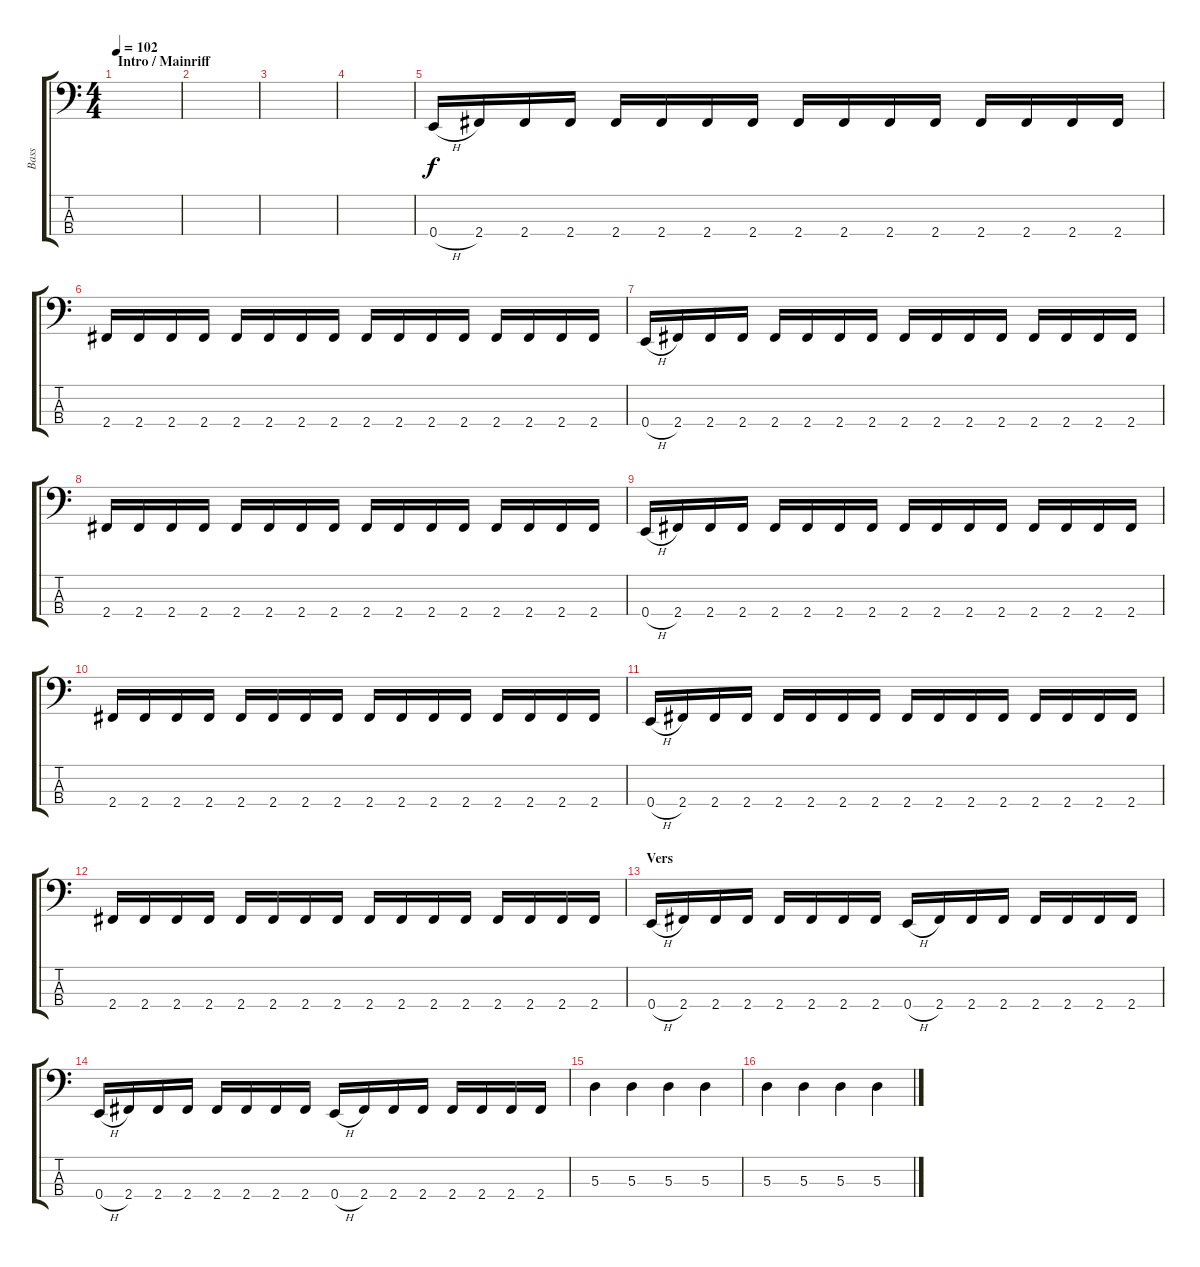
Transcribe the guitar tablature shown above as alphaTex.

\track ("Bass" "Bass") {instrument electricbassfinger}
\staff {score tabs}
\tuning (G2 D2 A1 E1) {hide}
\ts (4 4)
\section ("" "Intro / Mainriff")
\tempo 102
\clef f4
\ks c
|
|
|
|
0.4{h}.16 2.4.16 2.4.16 2.4.16 2.4.16 2.4.16 2.4.16 2.4.16 2.4.16 2.4.16 2.4.16 2.4.16 2.4.16 2.4.16 2.4.16 2.4.16 |
2.4.16 2.4.16 2.4.16 2.4.16 2.4.16 2.4.16 2.4.16 2.4.16 2.4.16 2.4.16 2.4.16 2.4.16 2.4.16 2.4.16 2.4.16 2.4.16 |
0.4{h}.16 2.4.16 2.4.16 2.4.16 2.4.16 2.4.16 2.4.16 2.4.16 2.4.16 2.4.16 2.4.16 2.4.16 2.4.16 2.4.16 2.4.16 2.4.16 |
2.4.16 2.4.16 2.4.16 2.4.16 2.4.16 2.4.16 2.4.16 2.4.16 2.4.16 2.4.16 2.4.16 2.4.16 2.4.16 2.4.16 2.4.16 2.4.16 |
0.4{h}.16 2.4.16 2.4.16 2.4.16 2.4.16 2.4.16 2.4.16 2.4.16 2.4.16 2.4.16 2.4.16 2.4.16 2.4.16 2.4.16 2.4.16 2.4.16 |
2.4.16 2.4.16 2.4.16 2.4.16 2.4.16 2.4.16 2.4.16 2.4.16 2.4.16 2.4.16 2.4.16 2.4.16 2.4.16 2.4.16 2.4.16 2.4.16 |
0.4{h}.16 2.4.16 2.4.16 2.4.16 2.4.16 2.4.16 2.4.16 2.4.16 2.4.16 2.4.16 2.4.16 2.4.16 2.4.16 2.4.16 2.4.16 2.4.16 |
2.4.16 2.4.16 2.4.16 2.4.16 2.4.16 2.4.16 2.4.16 2.4.16 2.4.16 2.4.16 2.4.16 2.4.16 2.4.16 2.4.16 2.4.16 2.4.16 |
\section ("" "Vers")
0.4{h}.16 2.4.16 2.4.16 2.4.16 2.4.16 2.4.16 2.4.16 2.4.16 0.4{h}.16 2.4.16 2.4.16 2.4.16 2.4.16 2.4.16 2.4.16 2.4.16 |
0.4{h}.16 2.4.16 2.4.16 2.4.16 2.4.16 2.4.16 2.4.16 2.4.16 0.4{h}.16 2.4.16 2.4.16 2.4.16 2.4.16 2.4.16 2.4.16 2.4.16 |
5.3.4 5.3.4 5.3.4 5.3.4 |
5.3.4 5.3.4 5.3.4 5.3.4
